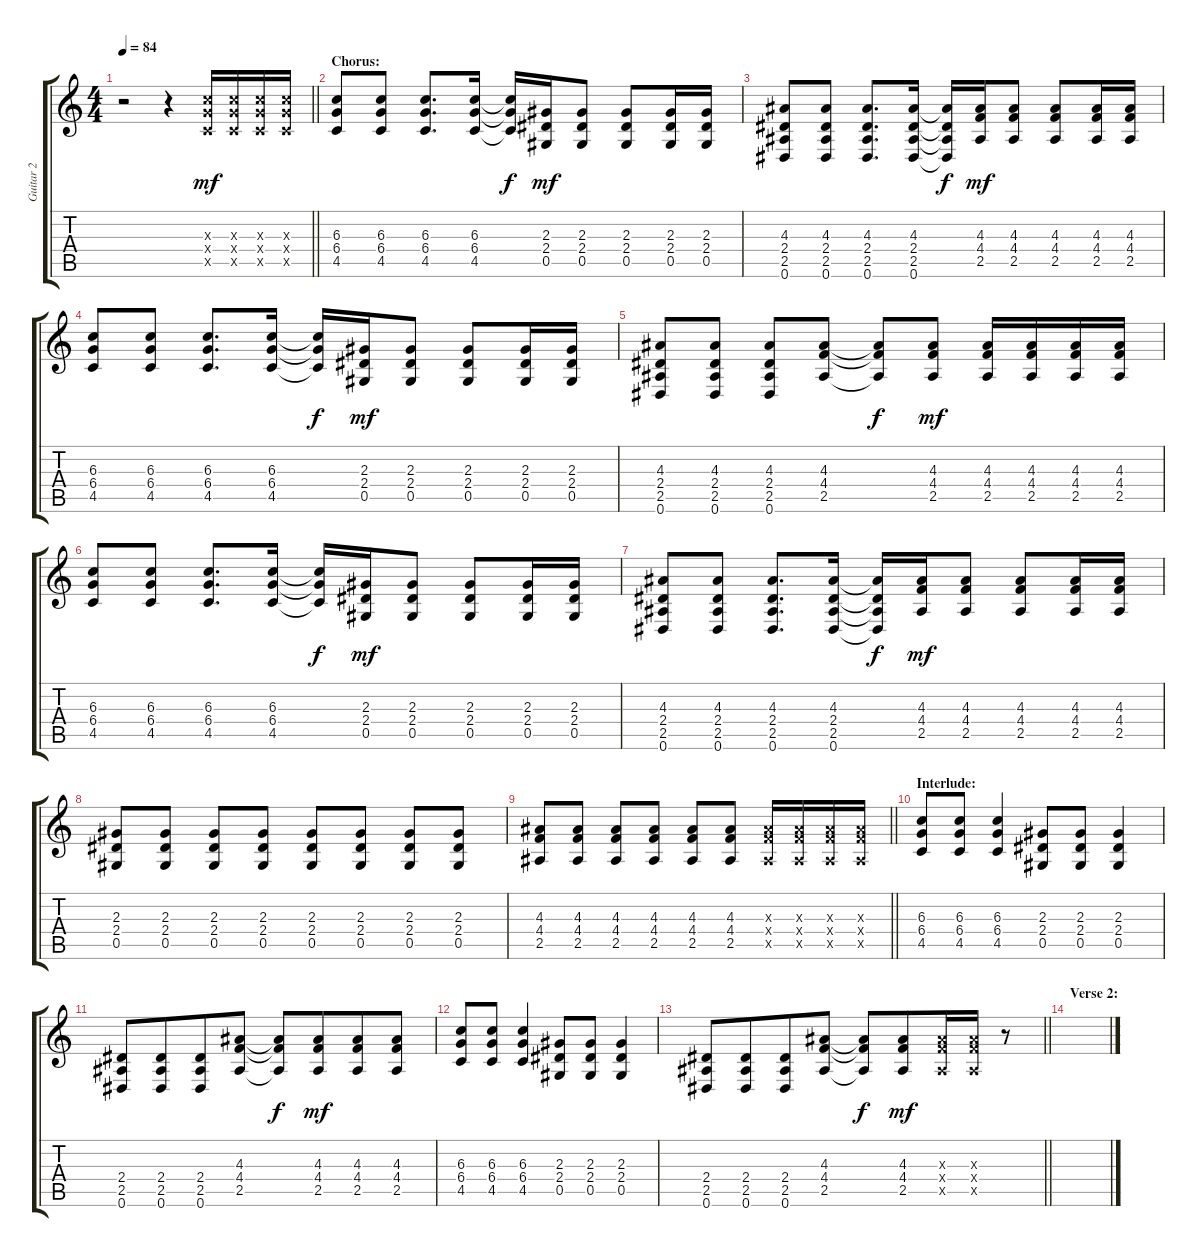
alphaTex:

\track ("Guitar 2" "Guitar 2") {instrument overdrivenguitar}
\staff {score tabs}
\tuning (Eb4 Bb3 Gb3 Db3 Ab2 Eb2) {hide}
\ts (4 4)
\tempo 84
\clef g2
\barLineRight lightlight
\ks c
r.2{dy mf} r.4 (6.3{x} 6.4{x} 4.5{x}).16 (6.3{x} 6.4{x} 4.5{x}).16 (6.3{x} 6.4{x} 4.5{x}).16 (6.3{x} 6.4{x} 4.5{x}).16 |
\section ("" "Chorus:")
(6.3 6.4 4.5).8 (6.3 6.4 4.5).8 (6.3 6.4 4.5).8{d} (6.3 6.4 4.5).16 (6.3{t} 6.4{t} 4.5{t}).16{dy f} (2.3 2.4 0.5).16{dy mf} (2.3 2.4 0.5).8 (2.3 2.4 0.5).8 (2.3 2.4 0.5).16 (2.3 2.4 0.5).16 |
(4.3 2.4 2.5 0.6).8 (4.3 2.4 2.5 0.6).8 (4.3 2.4 2.5 0.6).8{d} (4.3 2.4 2.5 0.6).16 (4.3{t} 2.4{t} 2.5{t} 0.6{t}).16{dy f} (4.3 4.4 2.5).16{dy mf} (4.3 4.4 2.5).8 (4.3 4.4 2.5).8 (4.3 4.4 2.5).16 (4.3 4.4 2.5).16 |
(6.3 6.4 4.5).8 (6.3 6.4 4.5).8 (6.3 6.4 4.5).8{d} (6.3 6.4 4.5).16 (6.3{t} 6.4{t} 4.5{t}).16{dy f} (2.3 2.4 0.5).16{dy mf} (2.3 2.4 0.5).8 (2.3 2.4 0.5).8 (2.3 2.4 0.5).16 (2.3 2.4 0.5).16 |
(4.3 2.4 2.5 0.6).8 (4.3 2.4 2.5 0.6).8 (4.3 2.4 2.5 0.6).8 (4.3 4.4 2.5).8 (4.3{t} 4.4{t} 2.5{t}).8{dy f} (4.3 4.4 2.5).8{dy mf} (4.3 4.4 2.5).16 (4.3 4.4 2.5).16 (4.3 4.4 2.5).16 (4.3 4.4 2.5).16 |
(6.3 6.4 4.5).8 (6.3 6.4 4.5).8 (6.3 6.4 4.5).8{d} (6.3 6.4 4.5).16 (6.3{t} 6.4{t} 4.5{t}).16{dy f} (2.3 2.4 0.5).16{dy mf} (2.3 2.4 0.5).8 (2.3 2.4 0.5).8 (2.3 2.4 0.5).16 (2.3 2.4 0.5).16 |
(4.3 2.4 2.5 0.6).8 (4.3 2.4 2.5 0.6).8 (4.3 2.4 2.5 0.6).8{d} (4.3 2.4 2.5 0.6).16 (4.3{t} 2.4{t} 2.5{t} 0.6{t}).16{dy f} (4.3 4.4 2.5).16{dy mf} (4.3 4.4 2.5).8 (4.3 4.4 2.5).8 (4.3 4.4 2.5).16 (4.3 4.4 2.5).16{txt ""} |
(2.3 2.4 0.5).8 (2.3 2.4 0.5).8 (2.3 2.4 0.5).8 (2.3 2.4 0.5).8 (2.3 2.4 0.5).8 (2.3 2.4 0.5).8 (2.3 2.4 0.5).8 (2.3 2.4 0.5).8 |
\barLineRight lightlight
(4.3 4.4 2.5).8 (4.3 4.4 2.5).8 (4.3 4.4 2.5).8 (4.3 4.4 2.5).8 (4.3 4.4 2.5).8 (4.3 4.4 2.5).8 (4.3{x} 4.4{x} 2.5{x}).16 (4.3{x} 4.4{x} 2.5{x}).16 (4.3{x} 4.4{x} 2.5{x}).16 (4.3{x} 4.4{x} 2.5{x}).16 |
\section ("" "Interlude:")
(6.3 6.4 4.5).8 (6.3 6.4 4.5).8 (6.3 6.4 4.5).4 (2.3 2.4 0.5).8 (2.3 2.4 0.5).8 (2.3 2.4 0.5).4 |
(2.4 2.5 0.6).8 (2.4 2.5 0.6).8{beam merge} (2.4 2.5 0.6).8 (4.3 4.4 2.5).8 (4.3{t} 4.4{t} 2.5{t}).8{dy f} (4.3 4.4 2.5).8{dy mf beam merge} (4.3 4.4 2.5).8 (4.3 4.4 2.5).8 |
(6.3 6.4 4.5).8 (6.3 6.4 4.5).8 (6.3 6.4 4.5).4 (2.3 2.4 0.5).8 (2.3 2.4 0.5).8 (2.3 2.4 0.5).4 |
\barLineRight lightlight
(2.4 2.5 0.6).8 (2.4 2.5 0.6).8{beam merge} (2.4 2.5 0.6).8 (4.3 4.4 2.5).8 (4.3{t} 4.4{t} 2.5{t}).8{dy f} (4.3 4.4 2.5).8{dy mf beam merge} (4.3{x} 4.4{x} 2.5{x}).16 (4.3{x} 4.4{x} 2.5{x}).16 r.8 |
\section ("" "Verse 2:")
